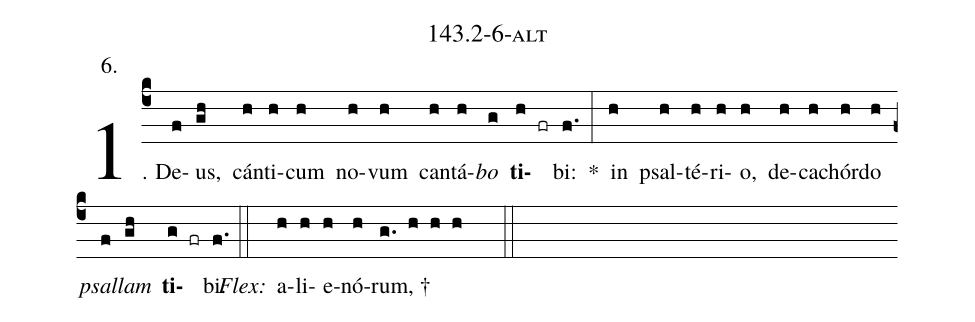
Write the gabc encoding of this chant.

name: 143.2-6-alt;
annotation: 6.;
%%
(c4)1. De(f)us,(gh) cán(h)ti(h)cum(h) no(h)vum(h) can(h)tá(h)<i>bo</i>(g) <b>ti</b>(h fr)bi:(f.) *(:) in(h) psal(h)té(h)ri(h)o,(h) de(h)ca(h)chór(h)do(h) <i>psal</i>(f)<i>lam</i>(gh) <b>ti</b>(g fr)bi.(f.) (::)
<i>Flex:</i>()  a(h)li(h)e(h)nó(h)rum, †(g. h h h  ::)
